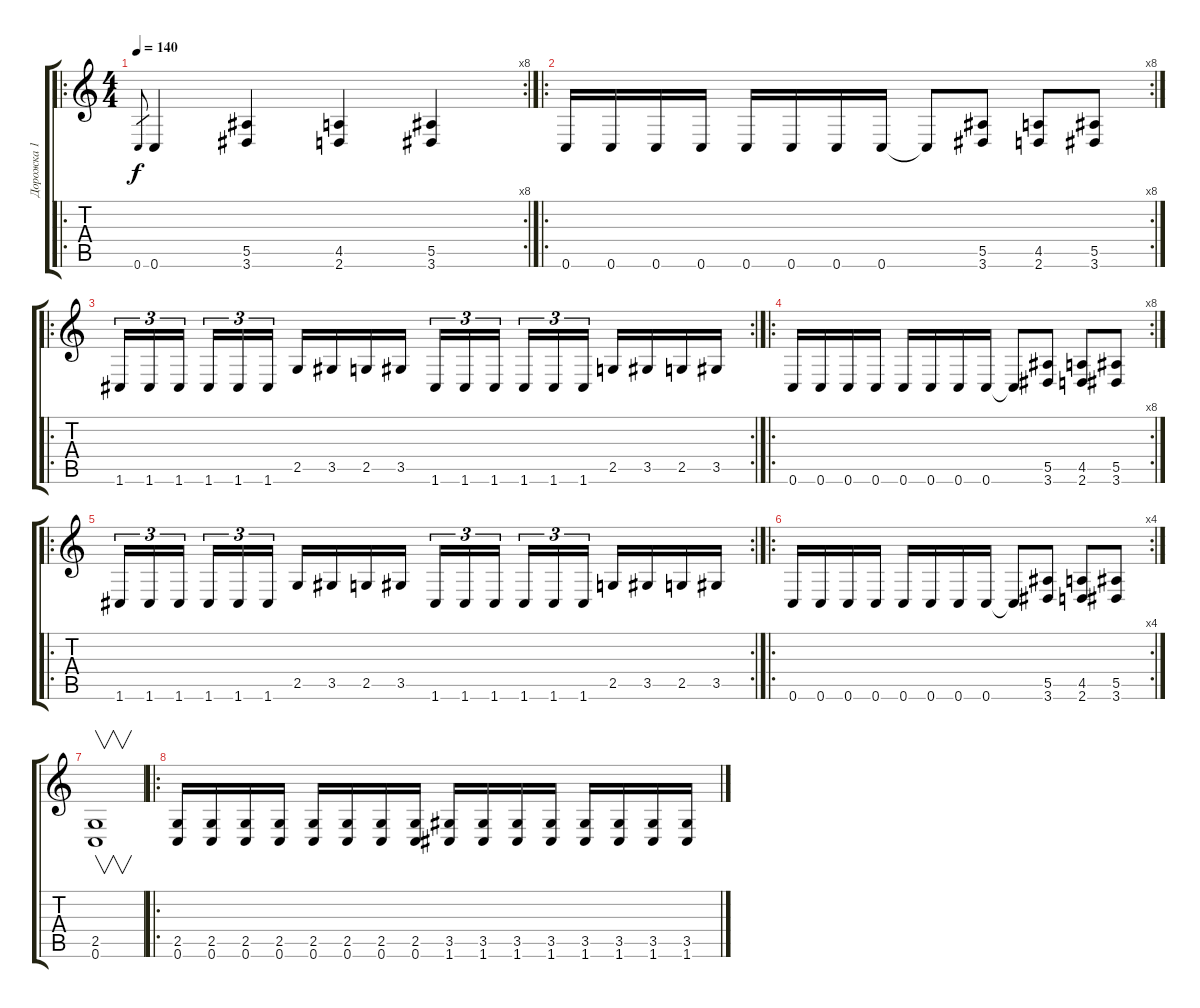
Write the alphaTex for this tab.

\track ("Дорожка 1" "Дорожка 1") {instrument distortionguitar}
\staff {score tabs}
\tuning (C4 G3 Eb3 Bb2 F2 C2) {hide}
\ro
\rc 8
\ts (4 4)
\tempo 140
\clef g2
\ks c
0.6.8{gr dy f instrument distortionguitar} 0.6.4 (5.5 3.6).4 (4.5 2.6).4 (5.5 3.6).4 |
\ro
\rc 8
0.6.16 0.6.16 0.6.16 0.6.16 0.6.16 0.6.16 0.6.16 0.6.16 0.6{t}.8 (5.5 3.6).8 (4.5 2.6).8 (5.5 3.6).8 |
\ro
\rc 2
1.6.16{tu (3 2)} 1.6.16{tu (3 2)} 1.6.16{tu (3 2)} 1.6.16{tu (3 2)} 1.6.16{tu (3 2)} 1.6.16{tu (3 2)} 2.5.16 3.5.16 2.5.16 3.5.16 1.6.16{tu (3 2)} 1.6.16{tu (3 2)} 1.6.16{tu (3 2)} 1.6.16{tu (3 2)} 1.6.16{tu (3 2)} 1.6.16{tu (3 2)} 2.5.16 3.5.16 2.5.16 3.5.16 |
\ro
\rc 8
0.6.16 0.6.16 0.6.16 0.6.16 0.6.16 0.6.16 0.6.16 0.6.16 0.6{t}.8 (5.5 3.6).8 (4.5 2.6).8 (5.5 3.6).8 |
\ro
\rc 2
1.6.16{tu (3 2)} 1.6.16{tu (3 2)} 1.6.16{tu (3 2)} 1.6.16{tu (3 2)} 1.6.16{tu (3 2)} 1.6.16{tu (3 2)} 2.5.16 3.5.16 2.5.16 3.5.16 1.6.16{tu (3 2)} 1.6.16{tu (3 2)} 1.6.16{tu (3 2)} 1.6.16{tu (3 2)} 1.6.16{tu (3 2)} 1.6.16{tu (3 2)} 2.5.16 3.5.16 2.5.16 3.5.16 |
\ro
\rc 4
0.6.16 0.6.16 0.6.16 0.6.16 0.6.16 0.6.16 0.6.16 0.6.16 0.6{t}.8 (5.5 3.6).8 (4.5 2.6).8 (5.5 3.6).8 |
(2.5 0.6).1{v} |
\ro
(2.5 0.6).16 (2.5 0.6).16 (2.5 0.6).16 (2.5 0.6).16 (2.5 0.6).16 (2.5 0.6).16 (2.5 0.6).16 (2.5 0.6).16 (3.5 1.6).16 (3.5 1.6).16 (3.5 1.6).16 (3.5 1.6).16 (3.5 1.6).16 (3.5 1.6).16 (3.5 1.6).16 (3.5 1.6).16
